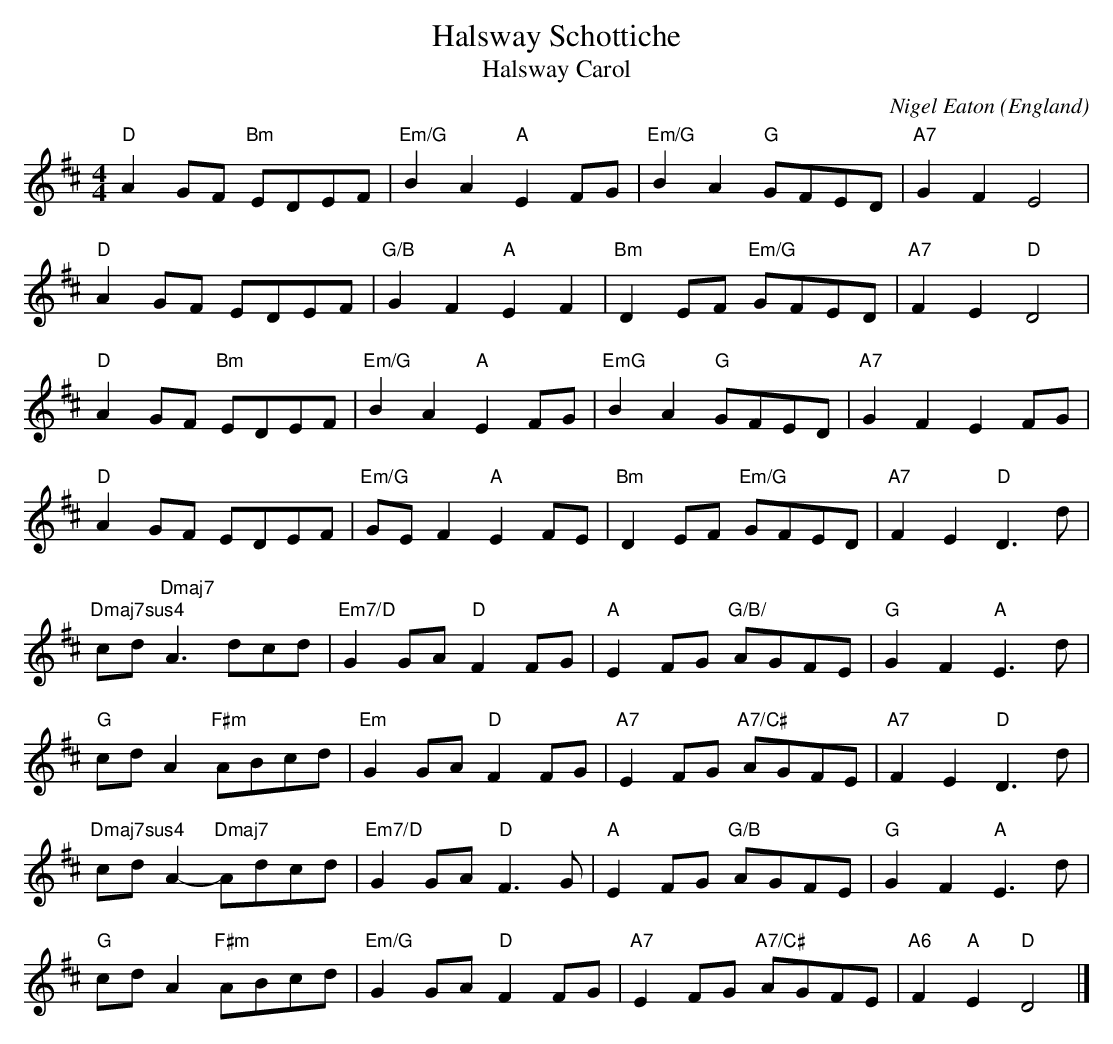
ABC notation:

X:1
T: Halsway Schottiche
T: Halsway Carol
C: Nigel Eaton
O: England
M: 4/4
L: 1/8
K:D
"D"A2GF "Bm"EDEF | "Em/G"B2A2"A"E2FG | "Em/G"B2A2 "G"GFED | "A7"G2F2E4 |
"D"A2GF EDEF |"G/B"G2F2"A"E2F2 | "Bm"D2EF "Em/G"GFED | "A7"F2E2 "D"D4 |
"D"A2GF "Bm"EDEF | "Em/G"B2A2"A"E2FG | "EmG"B2A2 "G"GFED | "A7"G2F2E2FG |
"D"A2GF EDEF |"Em/G"GEF2"A"E2FE | "Bm"D2EF "Em/G"GFED | "A7"F2E2 "D"D3 d|
"Dmaj7sus4"cd "Dmaj7"A3 dcd | "Em7/D"G2GA "D"F2FG |\
"A"E2FG "G/B/"AGFE |"G"G2F2 "A"E3d|
"G"cd A2 "F#m"ABcd | "Em"G2GA "D"F2FG |\
"A7"E2FG "A7/C#"AGFE | "A7"F2E2 "D"D3d |
"Dmaj7sus4"cdA2-"Dmaj7"Adcd |"Em7/D"G2GA "D"F3G|\
"A"E2FG "G/B"AGFE | "G"G2F2"A"E3d |
"G"cdA2 "F#m"ABcd | "Em/G"G2GA "D"F2FG|\
"A7"E2FG "A7/C#"AGFE |"A6"F2"A"E2"D"D4 |]
